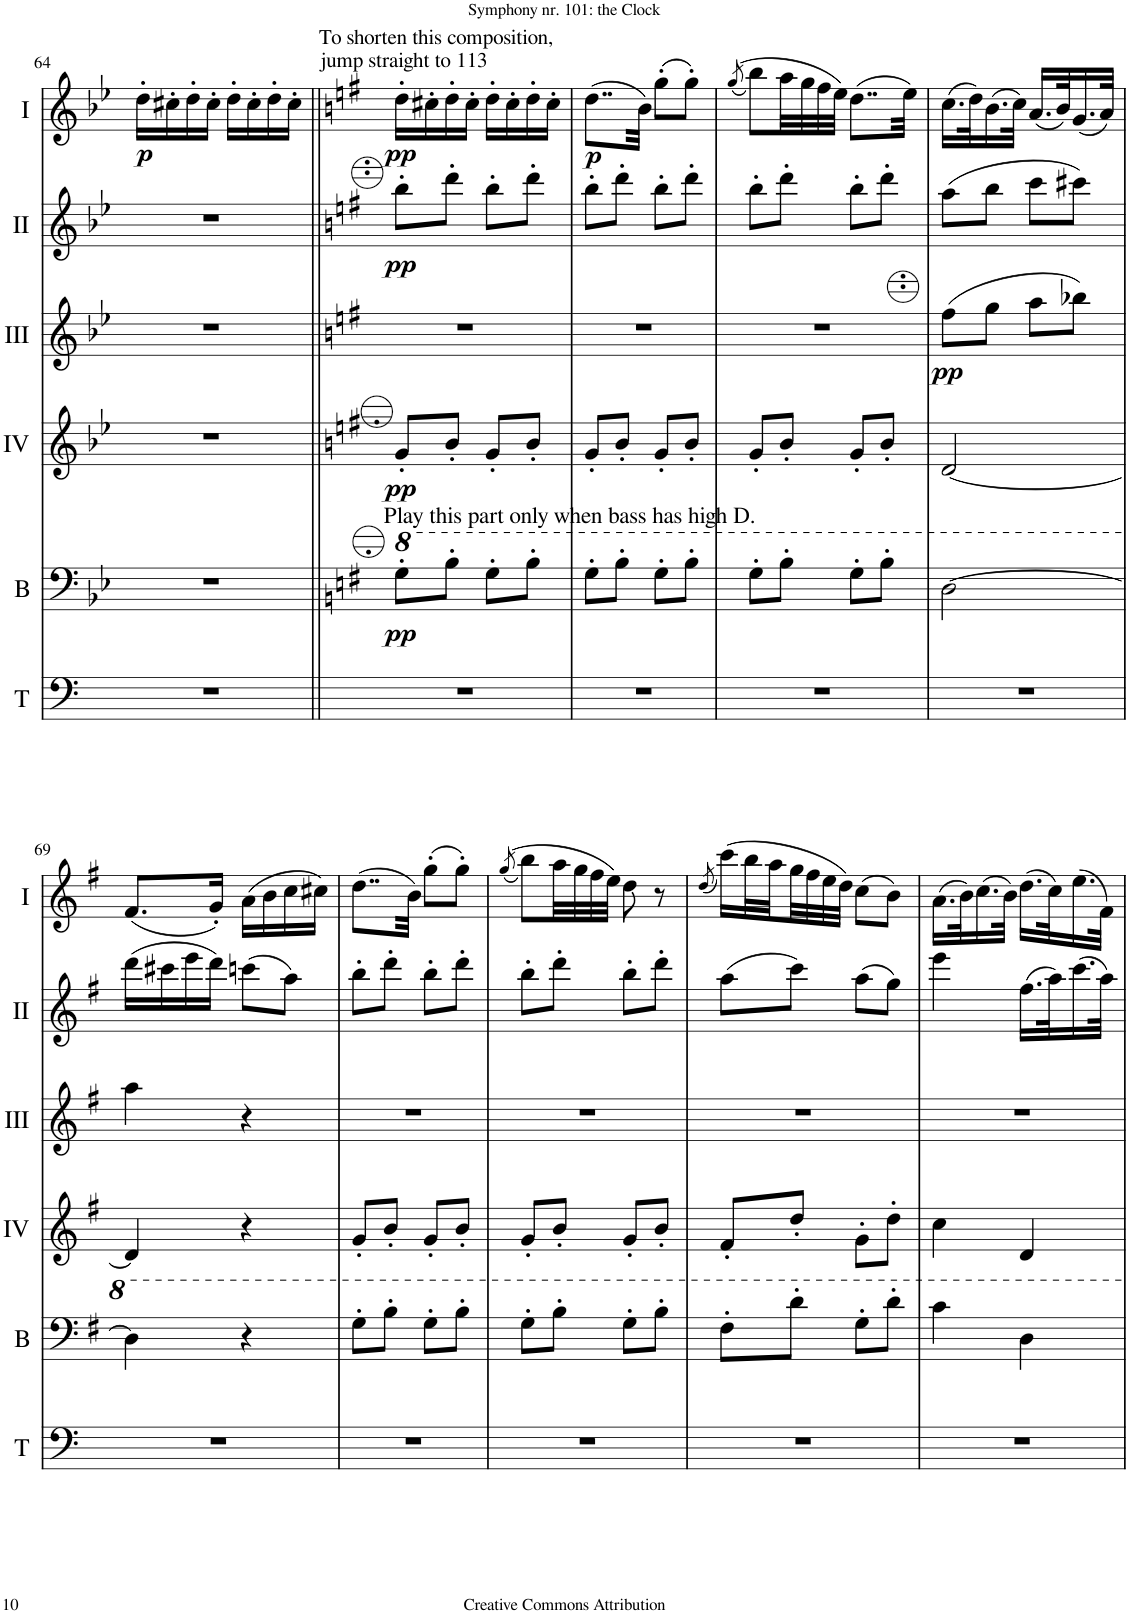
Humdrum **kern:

**kern	**kern	**dynam	**kern	**dynam	**kern	**dynam	**kern	**dynam	**kern	**dynam
*part6	*part5	*part5	*part4	*part4	*part3	*part3	*part2	*part2	*part1	*part1
*staff6	*staff5	*staff5	*staff4	*staff4	*staff3	*staff3	*staff2	*staff2	*staff1	*staff1
*I"Timpani (D, G)	*I"Bass	*	*I"Acc. 4	*	*I"Acc. 3	*	*I"Acc. 2	*	*I"Acc. 1	*
*I'T	*I'B	*	*	*	*	*	*	*	*	*
!!LO:PB:g=z
*clefF4	*clefF4	*	*clefG2	*	*clefG2	*	*clefG2	*	*clefG2	*
*	*Trd7c12	*	*Trd7c12	*	*Trd7c12	*	*	*	*	*
*k[]	*k[b-e-]	*	*k[b-e-]	*	*k[b-e-]	*	*k[b-e-]	*	*k[b-e-]	*
*M2/4	*M2/4	*	*M2/4	*	*M2/4	*	*M2/4	*	*M2/4	*
=64	=64	=64	=64	=64	=64	=64	=64	=64	=64	=64
!	!	!	!	!	!	!	!	!	!	!LO:DY:b
2r	2r	.	2r	.	2r	.	2r	.	16dd'\LL	p
.	.	.	.	.	.	.	.	.	16cc#X'\	.
.	.	.	.	.	.	.	.	.	16dd'\	.
.	.	.	.	.	.	.	.	.	16cc#'\JJ	.
.	.	.	.	.	.	.	.	.	16dd'\LL	.
.	.	.	.	.	.	.	.	.	16cc#'\	.
.	.	.	.	.	.	.	.	.	16dd'\	.
.	.	.	.	.	.	.	.	.	16cc#'\JJ	.
=65||	=65||	=65||	=65||	=65||	=65||	=65||	=65||	=65||	=65||	=65||
*k[]	*k[f#]	*	*k[f#]	*	*k[f#]	*	*k[f#]	*	*k[f#]	*
!	!	!	!	!	!	!	!	!	!LO:TX:a:t=To shorten this composition,	!
!	!	!	!	!	!	!	!	!	!LO:TX:a:t=jump straight to 113	!
!	!LO:TX:a:t=Play this part only when bass has high D.	!	!	!	!	!	!	!	!	!
!	!	!LO:DY:b	!	!LO:DY:b	!	!	!	!LO:DY:b	!	!LO:DY:b
2r	8g'\L	pp	8g'/L	pp	2r	.	8bb'\L	pp	16dd'\LL	pp
.	.	.	.	.	.	.	.	.	16cc#X'\	.
.	8b'\J	.	8b'/J	.	.	.	8ddd'\J	.	16dd'\	.
.	.	.	.	.	.	.	.	.	16cc#'\JJ	.
.	8g'\L	.	8g'/L	.	.	.	8bb'\L	.	16dd'\LL	.
.	.	.	.	.	.	.	.	.	16cc#'\	.
.	8b'\J	.	8b'/J	.	.	.	8ddd'\J	.	16dd'\	.
.	.	.	.	.	.	.	.	.	16cc#'\JJ	.
=66	=66	=66	=66	=66	=66	=66	=66	=66	=66	=66
!	!	!	!	!	!	!	!	!	!	!LO:DY:b
2r	8g'\L	.	8g'/L	.	2r	.	8bb'\L	.	(8..dd\L	p
.	8b'\J	.	8b'/J	.	.	.	8ddd'\J	.	.	.
.	.	.	.	.	.	.	.	.	32b\Jkk)	.
.	8g'\L	.	8g'/L	.	.	.	8bb'\L	.	(8gg'\L	.
.	8b'\J	.	8b'/J	.	.	.	8ddd'\J	.	8gg'\J)	.
=67	=67	=67	=67	=67	=67	=67	=67	=67	=67	=67
.	.	.	.	.	.	.	.	.	((>8qgg/	.
2r	8g'\L	.	8g'/L	.	2r	.	8bb'\L	.	8bb\L)	.
.	8b'\J	.	8b'/J	.	.	.	8ddd'\J	.	32aa\LL	.
.	.	.	.	.	.	.	.	.	32gg\	.
.	.	.	.	.	.	.	.	.	32ff#\	.
.	.	.	.	.	.	.	.	.	32ee\JJJ)	.
.	8g'\L	.	8g'/L	.	.	.	8bb'\L	.	(8..dd\L	.
.	8b'\J	.	8b'/J	.	.	.	8ddd'\J	.	.	.
.	.	.	.	.	.	.	.	.	32ee\Jkk)	.
=68	=68	=68	=68	=68	=68	=68	=68	=68	=68	=68
!	!	!	!	!	!	!LO:DY:b	!	!	!	!
2r	[2d\	.	[2d/	.	(8fff#\L	pp	(8aa\L	.	(16.cc\LL	.
.	.	.	.	.	.	.	.	.	32dd\K)	.
.	.	.	.	.	8ggg\J	.	8bb\J	.	(16.b\	.
.	.	.	.	.	.	.	.	.	32cc\JJk)	.
.	.	.	.	.	8aaa\L	.	8ccc\L	.	(16.a/LL	.
.	.	.	.	.	.	.	.	.	32b/K)	.
.	.	.	.	.	8bbb-X\J)	.	8ccc#X\J)	.	(16.g/	.
.	.	.	.	.	.	.	.	.	32a/JJk)	.
!!LO:LB:g=z
=69	=69	=69	=69	=69	=69	=69	=69	=69	=69	=69
2r	4d\]	.	4d/]	.	4aaa\	.	(16ddd\LL	.	(8.f#/L	.
.	.	.	.	.	.	.	16ccc#X\	.	.	.
.	.	.	.	.	.	.	16eee\	.	.	.
.	.	.	.	.	.	.	16ddd\JJ)	.	16g'/Jk)	.
.	4r	.	4r	.	4r	.	(8cccn\L	.	(16a\LL	.
.	.	.	.	.	.	.	.	.	16b\	.
.	.	.	.	.	.	.	8aa\J)	.	16cc\	.
.	.	.	.	.	.	.	.	.	16cc#X\JJ)	.
=70	=70	=70	=70	=70	=70	=70	=70	=70	=70	=70
2r	8g'\L	.	8g'/L	.	2r	.	8bb'\L	.	(8..dd\L	.
.	8b'\J	.	8b'/J	.	.	.	8ddd'\J	.	.	.
.	.	.	.	.	.	.	.	.	32b\Jkk)	.
.	8g'\L	.	8g'/L	.	.	.	8bb'\L	.	(8gg'\L	.
.	8b'\J	.	8b'/J	.	.	.	8ddd'\J	.	8gg'\J)	.
=71	=71	=71	=71	=71	=71	=71	=71	=71	=71	=71
.	.	.	.	.	.	.	.	.	((>8qgg/	.
2r	8g'\L	.	8g'/L	.	2r	.	8bb'\L	.	8bb\L)	.
.	8b'\J	.	8b'/J	.	.	.	8ddd'\J	.	32aa\LL	.
.	.	.	.	.	.	.	.	.	32gg\	.
.	.	.	.	.	.	.	.	.	32ff#\	.
.	.	.	.	.	.	.	.	.	32ee\JJJ)	.
.	8g'\L	.	8g'/L	.	.	.	8bb'\L	.	8dd\	.
.	8b'\J	.	8b'/J	.	.	.	8ddd'\J	.	8r	.
=72	=72	=72	=72	=72	=72	=72	=72	=72	=72	=72
.	.	.	.	.	.	.	.	.	(8qdd/	.
2r	8f#'\L	.	8f#'/L	.	2r	.	(8aa\L	.	(16ccc\LL)	.
.	.	.	.	.	.	.	.	.	32bb\L	.
.	.	.	.	.	.	.	.	.	32aa\	.
.	8dd'\J	.	8dd'/J	.	.	.	8ccc\J)	.	32gg\	.
.	.	.	.	.	.	.	.	.	32ff#\	.
.	.	.	.	.	.	.	.	.	32ee\	.
.	.	.	.	.	.	.	.	.	32dd\JJJ)	.
.	8g'\L	.	8g'\L	.	.	.	(8aa\L	.	(8cc\L	.
.	8dd'\J	.	8dd'\J	.	.	.	8gg\J)	.	8b\J)	.
=73	=73	=73	=73	=73	=73	=73	=73	=73	=73	=73
*k[]	*	*	*	*	*	*	*	*	*	*
2r	4cc\	.	4cc\	.	2r	.	4eee\	.	(16.a\LL	.
.	.	.	.	.	.	.	.	.	32b\K)	.
.	.	.	.	.	.	.	.	.	(16.cc\	.
.	.	.	.	.	.	.	.	.	32b\JJk)	.
.	4d\	.	4d/	.	.	.	(16.ff#\LL	.	(16.dd\LL	.
.	.	.	.	.	.	.	32aa\K)	.	32cc\K)	.
.	.	.	.	.	.	.	(16.ccc\	.	(16.ee\	.
.	.	.	.	.	.	.	32aa\JJk)	.	32f#\JJk)	.
=	=	=	=	=	=	=	=	=	=	=
*-	*-	*-	*-	*-	*-	*-	*-	*-	*-	*-
